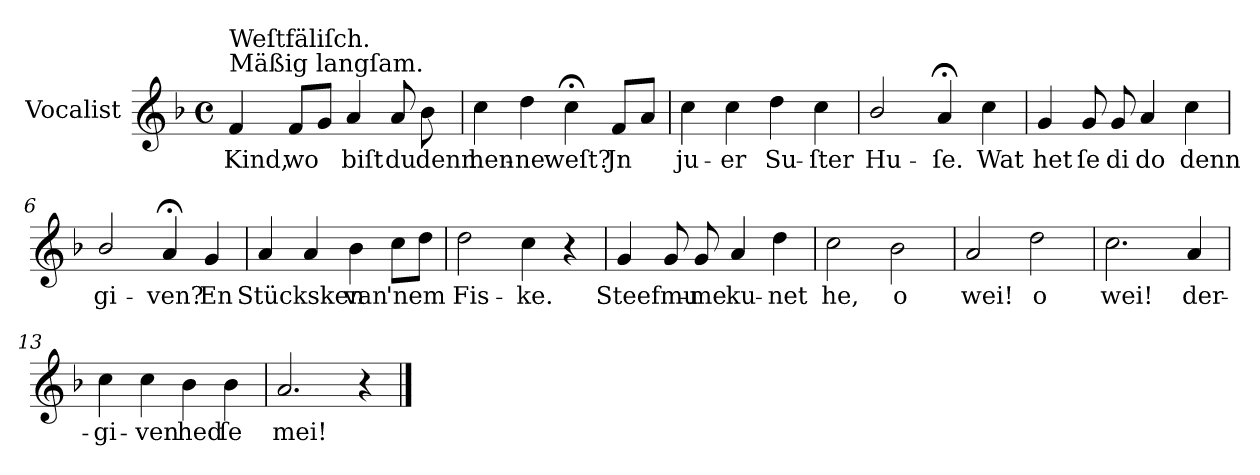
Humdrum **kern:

**kern	**text
*part1	*part1
*staff1	*staff1
*I"Vocalist	*
*k[b-]	*
*F:	*
*M4/4	*
*met(c)	*
=1	=1
!LO:TX:a:t=Mäßig langſam.	!
!LO:TX:a:t=Weſtfäliſch.	!
4f	Kind,
8fL	wo
8gJ	.
4a	biſt
8a	du
8b-	denn
=2	=2
4cc	hen-
4dd	-ne
4cc;<	weſt?
8fL	Jn
8aJ	.
=3	=3
4cc	ju-
4cc	-er
4dd	Su-
4cc	-ſter
=4	=4
2b-/	Hu-
4a;<	-ſe.
4cc	Wat
=5	=5
4g	het
8g	ſe
8g	di
4a	do
4cc	denn
=6	=6
2b-/	gi-
4a;<	-ven?
4g	En
=7	=7
4a	Stücksken
4a	.
4b-	van
8ccL	'nem
8ddJ	.
=8	=8
2dd	Fis-
4cc	-ke.
4r	.
=9	=9
4g	Steefmu-
8g	.
8g	-me
4a	ku-
4dd	-net
=10	=10
2cc	he,
2b-	o
=11	=11
2a	wei!
2dd	o
=12	=12
2.cc	wei!
4a	der-
=13	=13
4cc	-gi-
4cc	-ven
4b-	hed
4b-	ſe
=14	=14
2.a	mei!
4r	.
==	==
*-	*-
